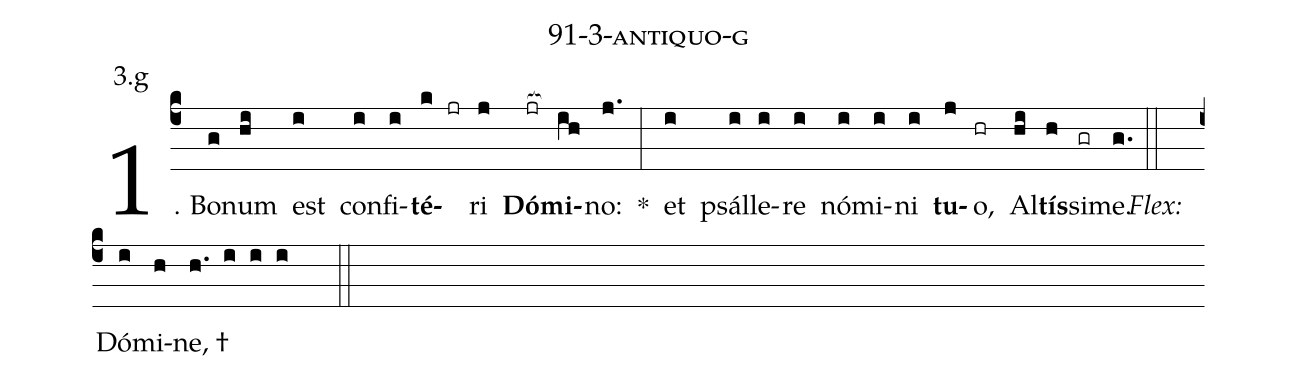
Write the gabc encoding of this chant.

name: 91-3-antiquo-g;
annotation: 3.g;
%%
(c4)1. Bo(g)num(hi) est(i) con(i)fi(i)<b>té</b>(k jr)ri(j) <b>Dó</b>(jr[ocb:1{])<b>mi</b>(ih[ocb:0}])no:(j.) *(:) et(i) psál(i)le(i)re(i) nó(i)mi(i)ni(i) <b>tu</b>(j)o,(hr) Al(hi)<b>tís</b>(h)si(gr)me.(g.) (::)
<i>Flex:</i>()  Dó(i)mi(h)ne, †(h. i i i  ::)
